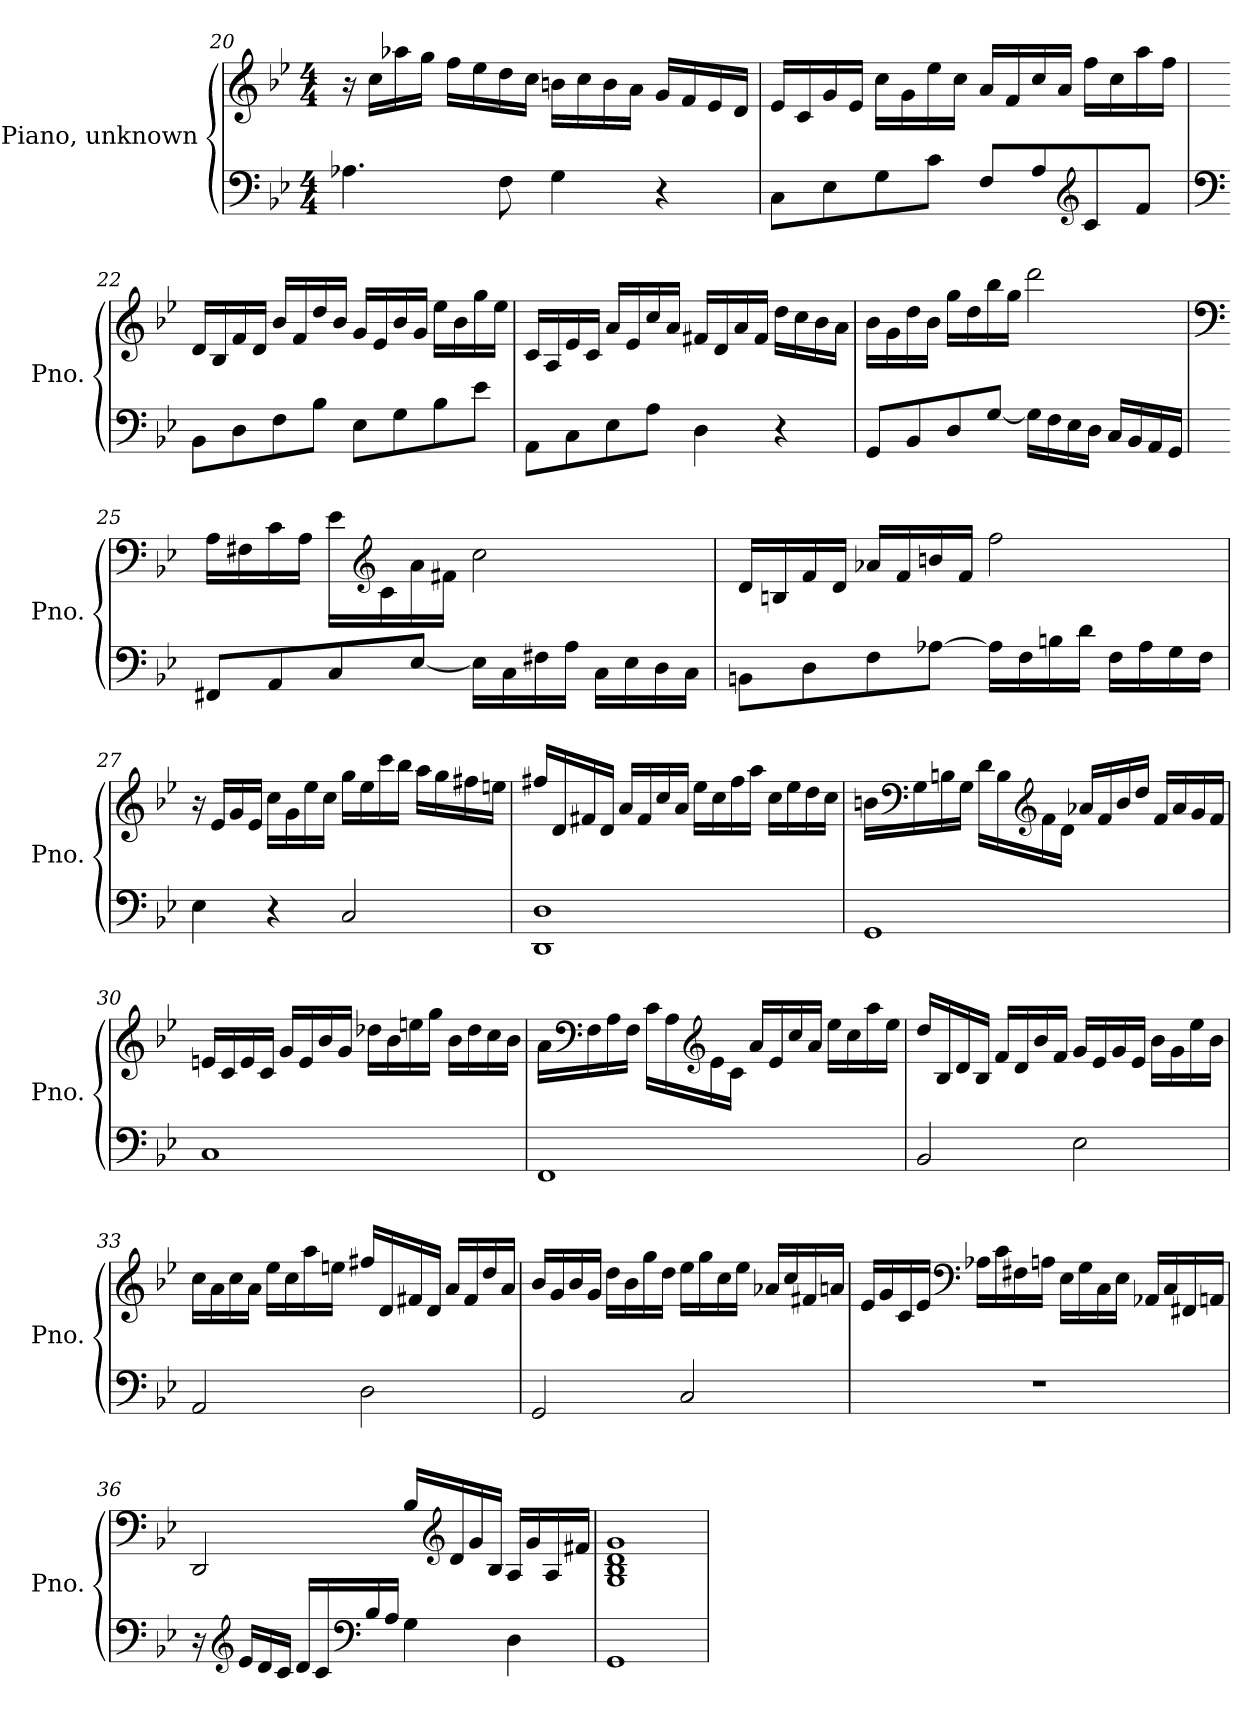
**kern	**kern
*part1	*part1
*staff2	*staff1
*I"Piano, unknown	*
*I'Pno.	*
!!LO:LB:g=z
*clefF4	*clefG2
*k[b-e-]	*k[b-e-]
*M4/4	*M4/4
=20	=20
4.A-X\	16r
.	16cc\LL
.	16aa-X\
.	16gg\JJ
.	16ff\LL
.	16ee-\
8F\	16dd\
.	16cc\JJ
4G\	16bn\LL
.	16cc\
.	16b\
.	16a\JJ
4r	16g/LL
.	16f/
.	16e-/
.	16d/JJ
=21	=21
8C\L	16e-/LL
.	16c/
8E-\	16g/
.	16e-/JJ
8G\	16cc\LL
.	16g\
8c\J	16ee-\
.	16cc\JJ
8F/L	16a/LL
.	16f/
8A/	16cc/
.	16a/JJ
*clefG2	*
8c/	16ff\LL
.	16cc\
8f/J	16aa\
.	16ff\JJ
!!LO:LB:g=z
=22	=22
*clefF4	*
8BB-\L	16d/LL
.	16B-/
8D\	16f/
.	16d/JJ
8F\	16b-/LL
.	16f/
8B-\J	16dd/
.	16b-/JJ
8E-\L	16g/LL
.	16e-/
8G\	16b-/
.	16g/JJ
8B-\	16ee-\LL
.	16b-\
8e-\J	16gg\
.	16ee-\JJ
=23	=23
8AA\L	16c/LL
.	16A/
8C\	16e-/
.	16c/JJ
8E-\	16a/LL
.	16e-/
8A\J	16cc/
.	16a/JJ
4D\	16f#X/LL
.	16d/
.	16a/
.	16f#/JJ
4r	16dd\LL
.	16cc\
.	16b-\
.	16a\JJ
!!LO:LB:g=z
=24	=24
8GG/L	16b-\LL
.	16g\
8BB-/	16dd\
.	16b-\JJ
8D/	16gg\LL
.	16dd\
[8G/J	16bb-\
.	16gg\JJ
16G\LL]	2ddd\
16F\	.
16E-\	.
16D\JJ	.
16C/LL	.
16BB-/	.
16AA/	.
16GG/JJ	.
=25	=25
*	*clefF4
8FF#X/L	16A\LL
.	16F#X\
8AA/	16c\
.	16A\JJ
8C/	16e-\LL
*	*clefG2
.	16c\
[8E-/J	16a\
.	16f#X\JJ
16E-\LL]	2cc\
16C\	.
16F#X\	.
16A\JJ	.
16C\LL	.
16E-\	.
16D\	.
16C\JJ	.
!!LO:PB:g=z
=26	=26
8BBn\L	16d/LL
.	16Bn/
8D\	16f/
.	16d/JJ
8F\	16a-X/LL
.	16f/
[8A-X\J	16bn/
.	16f/JJ
16A-\LL]	2ff\
16F\	.
16Bn\	.
16d\JJ	.
16F\LL	.
16A-\	.
16G\	.
16F\JJ	.
=27	=27
4E-\	16r
.	16e-/LL
.	16g/
.	16e-/JJ
4r	16cc\LL
.	16g\
.	16ee-\
.	16cc\JJ
2C/	16gg\LL
.	16ee-\
.	16ccc\
.	16bb-\JJ
.	16aa\LL
.	16gg\
.	16ff#X\
.	16een\JJ
!!LO:LB:g=z
=28	=28
1DD 1D	16ff#X/LL
.	16d/
.	16f#X/
.	16d/JJ
.	16a/LL
.	16f#/
.	16cc/
.	16a/JJ
.	16ee-\LL
.	16cc\
.	16ff#\
.	16aa\JJ
.	16cc\LL
.	16ee-\
.	16dd\
.	16cc\JJ
=29	=29
1GG	16bn\LL
*	*clefF4
.	16G\
.	16Bn\
.	16G\JJ
.	16d\LL
.	16B\
*	*clefG2
.	16f\
.	16d\JJ
.	16a-X/LL
.	16f/
.	16b/
.	16dd/JJ
.	16f/LL
.	16a-/
.	16g/
.	16f/JJ
!!LO:LB:g=z
=30	=30
1C	16en/LL
.	16c/
.	16e/
.	16c/JJ
.	16g/LL
.	16e/
.	16b-/
.	16g/JJ
.	16dd-X\LL
.	16b-\
.	16een\
.	16gg\JJ
.	16b-\LL
.	16dd-\
.	16cc\
.	16b-\JJ
=31	=31
1FF	16a\LL
*	*clefF4
.	16F\
.	16A\
.	16F\JJ
.	16c\LL
.	16A\
*	*clefG2
.	16e-\
.	16c\JJ
.	16a/LL
.	16e-/
.	16cc/
.	16a/JJ
.	16ee-\LL
.	16cc\
.	16aa\
.	16ee-\JJ
!!LO:LB:g=z
=32	=32
2BB-/	16dd/LL
.	16B-/
.	16d/
.	16B-/JJ
.	16f/LL
.	16d/
.	16b-/
.	16f/JJ
2E-\	16g/LL
.	16e-/
.	16g/
.	16e-/JJ
.	16b-\LL
.	16g\
.	16ee-\
.	16b-\JJ
=33	=33
2AA/	16cc\LL
.	16a\
.	16cc\
.	16a\JJ
.	16ee-\LL
.	16cc\
.	16aa\
.	16een\JJ
2D\	16ff#X/LL
.	16d/
.	16f#X/
.	16d/JJ
.	16a/LL
.	16f#/
.	16dd/
.	16a/JJ
!!LO:LB:g=z
=34	=34
2GG/	16b-/LL
.	16g/
.	16b-/
.	16g/JJ
.	16dd\LL
.	16b-\
.	16gg\
.	16dd\JJ
2C/	16ee-\LL
.	16gg\
.	16cc\
.	16ee-\JJ
.	16a-X/LL
.	16cc/
.	16f#X/
.	16an/JJ
=35	=35
1r	16e-/LL
.	16g/
.	16c/
.	16e-/JJ
*	*clefF4
.	16A-X\LL
.	16c\
.	16F#X\
.	16An\JJ
.	16E-\LL
.	16G\
.	16C\
.	16E-\JJ
.	16AA-X/LL
.	16C/
.	16FF#X/
.	16AAn/JJ
!!LO:LB:g=z
=36	=36
16r	2DD/
*clefG2	*
16e-/LL	.
16d/	.
16c/JJ	.
16d/LL	.
16c/	.
*clefF4	*
16B-/	.
16A/JJ	.
4G\	16B-/LL
*	*clefG2
.	16d/
.	16g/
.	16B-/JJ
4D\	16A/LL
.	16g/
.	16A/
.	16f#X/JJ
=37	=37
1GG	1G 1B- 1d 1g
=	=
*-	*-
